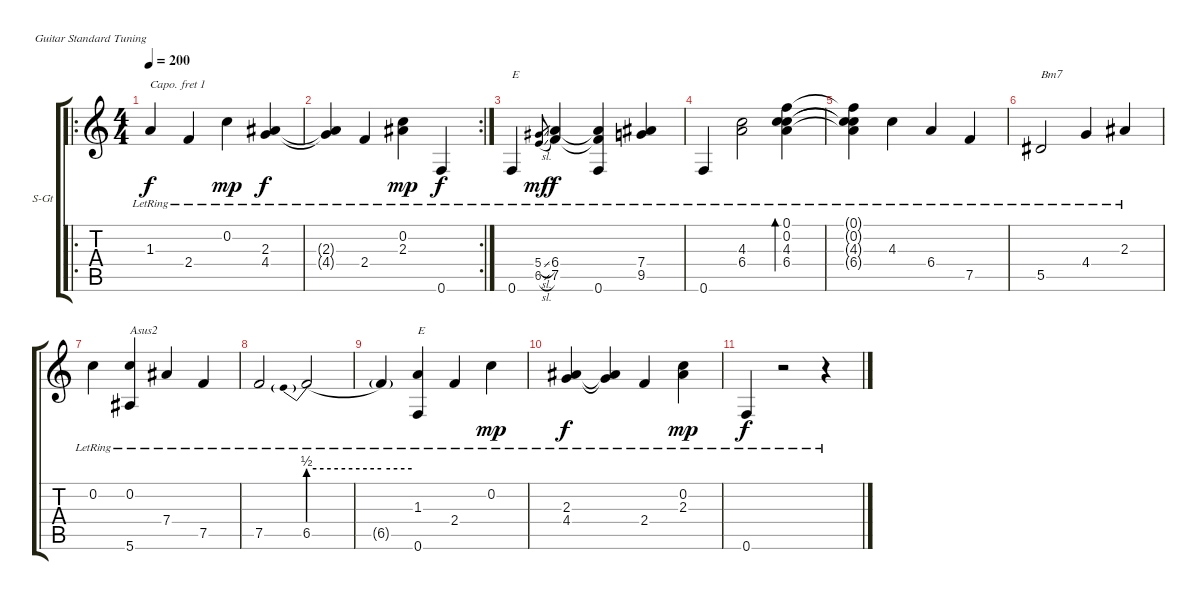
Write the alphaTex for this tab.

\bracketExtendMode groupsimilarinstruments
\firstSystemTrackNameOrientation horizontal
\otherSystemsTrackNameOrientation horizontal
\track ("Track 1" "S-Gt") {instrument acousticguitarsteel}
\staff {score tabs}
\capo 1
\tuning (E4 B3 G3 D3 A2 E2)
\ro
\ts (4 4)
\tempo 200
\clef g2
\ks c
1.3{lr}.4{dy f} 2.4{lr}.4 0.2{lr}.4{dy mp} (2.3{lr} 4.4{lr}).4{dy f} |
\rc 2
(2.3{lr t} 4.4{lr t}).4 2.4{lr}.4 (0.2{lr} 2.3{lr}).4{dy mp} 0.6{lr}.4{dy f} |
0.6{lr}.4{txt "E"} (5.4{sl lr} 6.5{sl lr}).8{gr dy mf} (6.4{lr} 7.5{lr}).4{dy f} (6.4{lr t} 7.5{lr t} 0.6{lr}).4 (7.4{lr} 9.5{lr}).4 |
0.6{lr}.4 (4.3{lr} 6.4{lr}).2 (0.1{lr} 0.2{lr} 4.3{lr} 6.4{lr}).4{bd 120} |
(0.1{lr t} 0.2{lr t} 4.3{lr t} 6.4{lr t}).4 4.3{lr}.4 6.4{lr}.4 7.5{lr}.4 |
5.5{lr}.2{txt "Bm7"} 4.4{lr}.4 2.3{lr}.4 |
0.2{lr}.4 (0.2{lr} 5.6{lr}).4{txt "Asus2"} 7.4{lr}.4 7.5{lr}.4 |
7.5{lr}.2 6.5{be (prebend 0 2 60 2) lr}.2 |
6.5{be (hold 0 2 60 2) lr t}.4 (1.3{lr} 0.6{lr}).4{txt "E"} 2.4{lr}.4 0.2{lr}.4{dy mp} |
(2.3{lr} 4.4{lr}).4{dy f} (2.3{lr t} 4.4{lr t}).4 2.4{lr}.4 (0.2{lr} 2.3{lr}).4{dy mp} |
0.6{lr}.4{dy f} r.2 r.4
